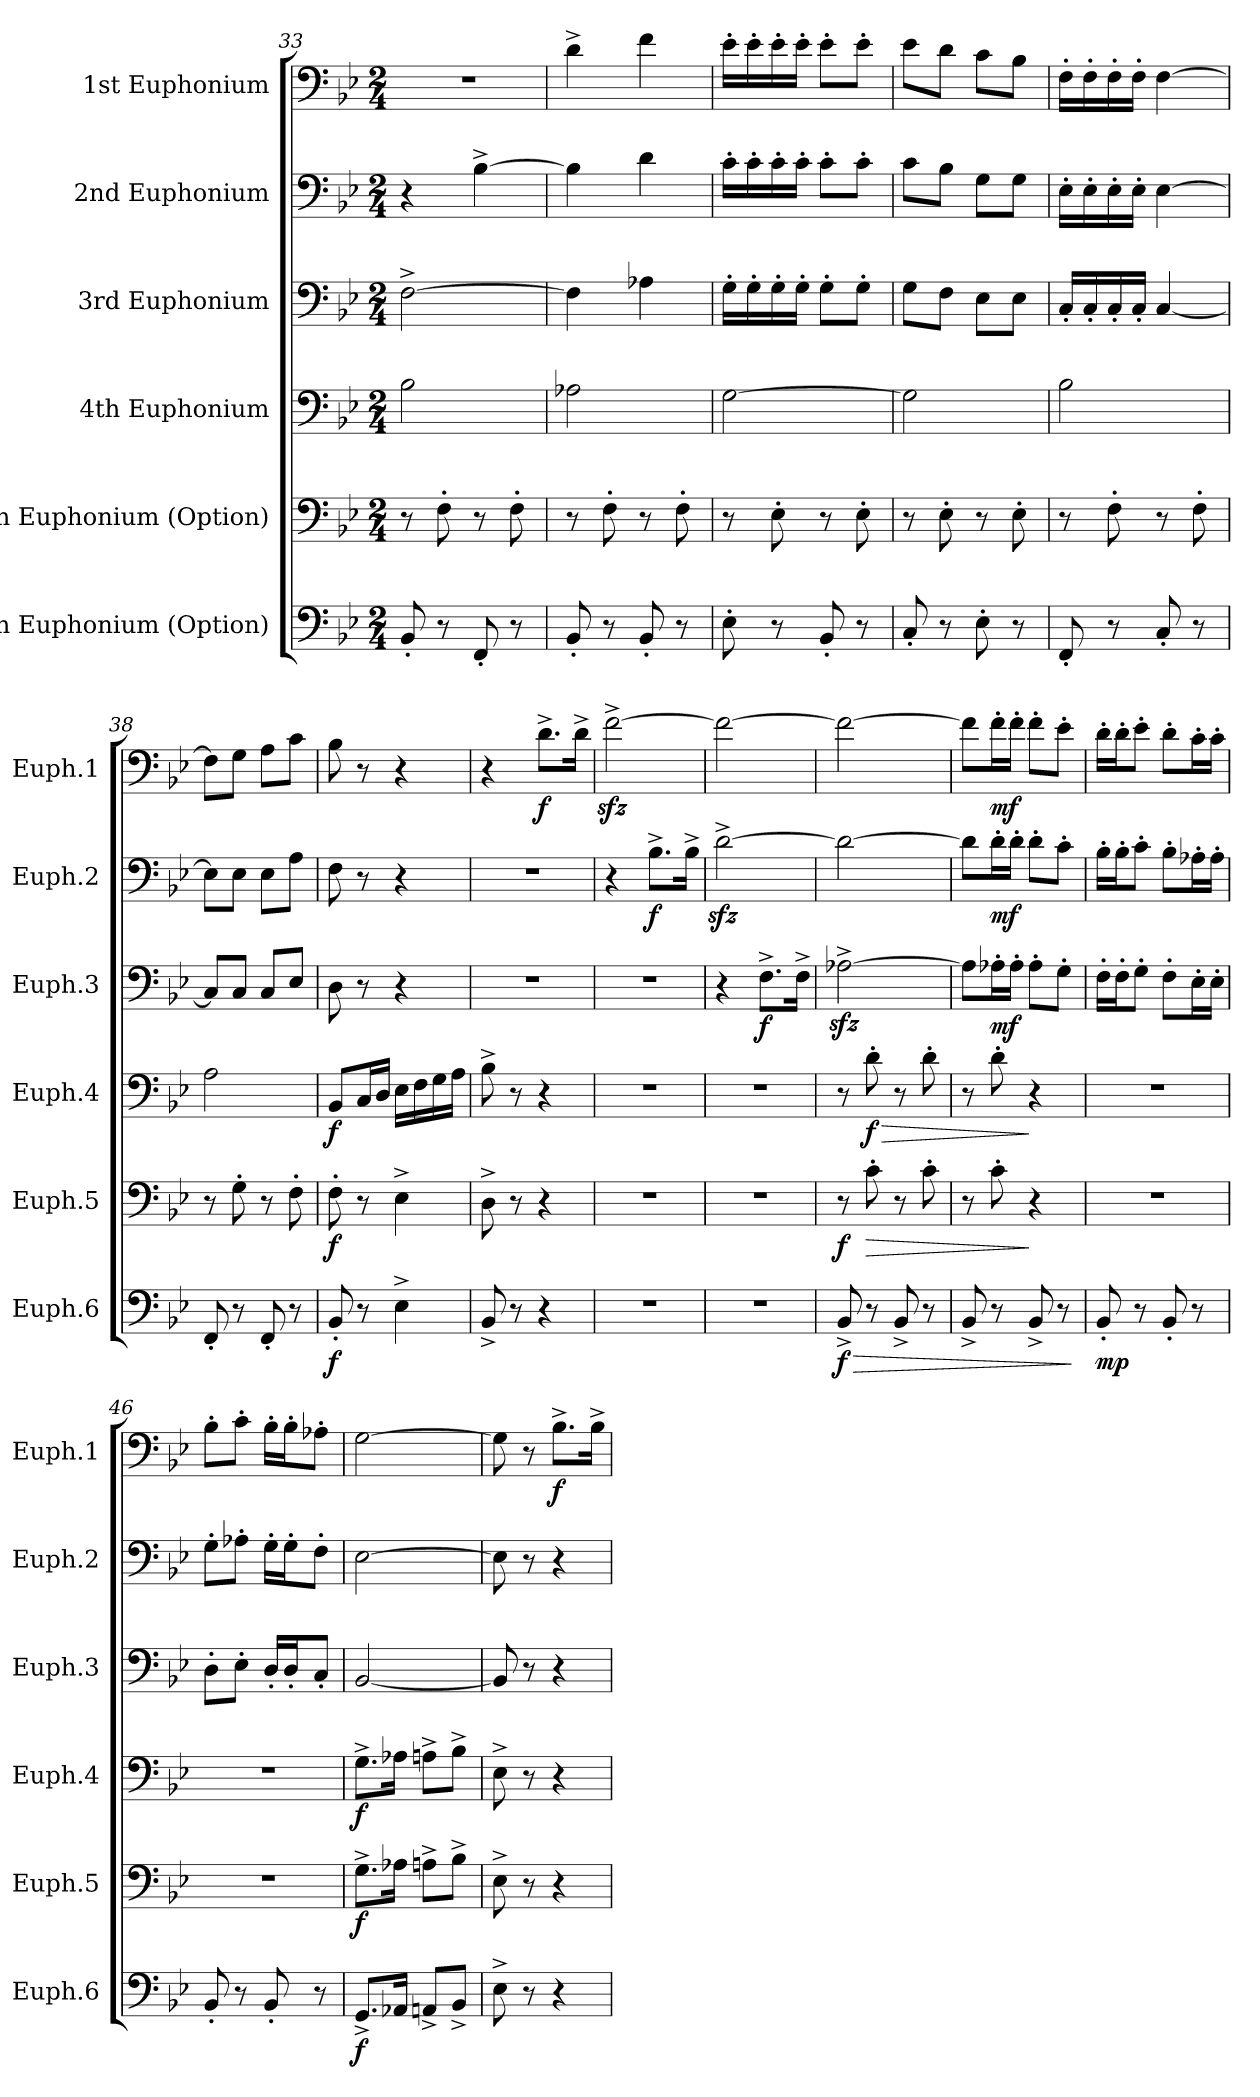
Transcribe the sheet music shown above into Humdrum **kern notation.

**kern	**dynam	**kern	**dynam	**kern	**dynam	**kern	**dynam	**kern	**dynam	**kern	**dynam
*part6	*part6	*part5	*part5	*part4	*part4	*part3	*part3	*part2	*part2	*part1	*part1
*staff6	*staff6	*staff5	*staff5	*staff4	*staff4	*staff3	*staff3	*staff2	*staff2	*staff1	*staff1
*I"6th Euphonium (Option)	*	*I"5th Euphonium (Option)	*	*I"4th Euphonium	*	*I"3rd Euphonium	*	*I"2nd Euphonium	*	*I"1st Euphonium	*
*I'Euph.6	*	*I'Euph.5	*	*I'Euph.4	*	*I'Euph.3	*	*I'Euph.2	*	*I'Euph.1	*
*clefF4	*	*clefF4	*	*clefF4	*	*clefF4	*	*clefF4	*	*clefF4	*
*k[b-e-]	*	*k[b-e-]	*	*k[b-e-]	*	*k[b-e-]	*	*k[b-e-]	*	*k[b-e-]	*
*M2/4	*	*M2/4	*	*M2/4	*	*M2/4	*	*M2/4	*	*M2/4	*
=33	=33	=33	=33	=33	=33	=33	=33	=33	=33	=33	=33
8BB-'/	.	8r	.	2B-\	.	[2F^\	.	4r	.	2r	.
8r	.	8F'\	.	.	.	.	.	.	.	.	.
8FF'/	.	8r	.	.	.	.	.	[4B-^\	.	.	.
8r	.	8F'\	.	.	.	.	.	.	.	.	.
=34	=34	=34	=34	=34	=34	=34	=34	=34	=34	=34	=34
8BB-'/	.	8r	.	2A-X\	.	4F\]	.	4B-\]	.	4d^\	.
8r	.	8F'\	.	.	.	.	.	.	.	.	.
8BB-'/	.	8r	.	.	.	4A-X\	.	4d\	.	4f\	.
8r	.	8F'\	.	.	.	.	.	.	.	.	.
=35	=35	=35	=35	=35	=35	=35	=35	=35	=35	=35	=35
8E-'\	.	8r	.	[2G\	.	16G'\LL	.	16c'\LL	.	16e-'\LL	.
.	.	.	.	.	.	16G'\	.	16c'\	.	16e-'\	.
8r	.	8E-'\	.	.	.	16G'\	.	16c'\	.	16e-'\	.
.	.	.	.	.	.	16G'\JJ	.	16c'\JJ	.	16e-'\JJ	.
8BB-'/	.	8r	.	.	.	8G'\L	.	8c'\L	.	8e-'\L	.
8r	.	8E-'\	.	.	.	8G'\J	.	8c'\J	.	8e-'\J	.
!!LO:PB:g=z
=36	=36	=36	=36	=36	=36	=36	=36	=36	=36	=36	=36
8C'/	.	8r	.	2G\]	.	8G\L	.	8c\L	.	8e-\L	.
8r	.	8E-'\	.	.	.	8F\J	.	8B-\J	.	8d\J	.
8E-'\	.	8r	.	.	.	8E-\L	.	8G\L	.	8c\L	.
8r	.	8E-'\	.	.	.	8E-\J	.	8G\J	.	8B-\J	.
=37	=37	=37	=37	=37	=37	=37	=37	=37	=37	=37	=37
8FF'/	.	8r	.	2B-\	.	16C'/LL	.	16E-'\LL	.	16F'\LL	.
.	.	.	.	.	.	16C'/	.	16E-'\	.	16F'\	.
8r	.	8F'\	.	.	.	16C'/	.	16E-'\	.	16F'\	.
.	.	.	.	.	.	16C'/JJ	.	16E-'\JJ	.	16F'\JJ	.
8C'/	.	8r	.	.	.	[4C/	.	[4E-\	.	[4F\	.
8r	.	8F'\	.	.	.	.	.	.	.	.	.
=38	=38	=38	=38	=38	=38	=38	=38	=38	=38	=38	=38
8FF'/	.	8r	.	2A\	.	8C/L]	.	8E-\L]	.	8F\L]	.
8r	.	8G'\	.	.	.	8C/J	.	8E-\J	.	8G\J	.
8FF'/	.	8r	.	.	.	8C/L	.	8E-\L	.	8A\L	.
8r	.	8F'\	.	.	.	8E-/J	.	8A\J	.	8c\J	.
=39	=39	=39	=39	=39	=39	=39	=39	=39	=39	=39	=39
!	!LO:DY:b	!	!LO:DY:b	!	!LO:DY:b	!	!	!	!	!	!
8BB-'/	f	8F'\	f	8BB-/L	f	8D\	.	8F\	.	8B-\	.
8r	.	8r	.	16C/L	.	8r	.	8r	.	8r	.
.	.	.	.	16D/JJ	.	.	.	.	.	.	.
4E-^\	.	4E-^\	.	16E-\LL	.	4r	.	4r	.	4r	.
.	.	.	.	16F\	.	.	.	.	.	.	.
.	.	.	.	16G\	.	.	.	.	.	.	.
.	.	.	.	16A\JJ	.	.	.	.	.	.	.
=40	=40	=40	=40	=40	=40	=40	=40	=40	=40	=40	=40
8BB-^/	.	8D^\	.	8B-^\	.	2r	.	2r	.	4r	.
8r	.	8r	.	8r	.	.	.	.	.	.	.
!	!	!	!	!	!	!	!	!	!	!	!LO:DY:b
4r	.	4r	.	4r	.	.	.	.	.	8.d^\L	f
.	.	.	.	.	.	.	.	.	.	16d^\Jk	.
=41	=41	=41	=41	=41	=41	=41	=41	=41	=41	=41	=41
2r	.	2r	.	2r	.	2r	.	4r	.	[2fzz<^\	.
!	!	!	!	!	!	!	!	!	!LO:DY:b	!	!
.	.	.	.	.	.	.	.	8.B-^\L	f	.	.
.	.	.	.	.	.	.	.	16B-^\Jk	.	.	.
!!LO:LB:g=z
=42	=42	=42	=42	=42	=42	=42	=42	=42	=42	=42	=42
2r	.	2r	.	2r	.	4r	.	[2dzz<^\	.	2f\_	.
!	!	!	!	!	!	!	!LO:DY:b	!	!	!	!
.	.	.	.	.	.	8.F^\L	f	.	.	.	.
.	.	.	.	.	.	16F^\Jk	.	.	.	.	.
=43	=43	=43	=43	=43	=43	=43	=43	=43	=43	=43	=43
!	!LO:HP:b	!	!	!	!	!	!	!	!	!	!
!	!LO:DY:n=1:b	!	!LO:DY:b	!	!	!	!	!	!	!	!
8BB-^/	> f	8r	f	8r	.	[2A-Xzz<^\	.	2d\_	.	2f\_	.
!	!	!	!LO:HP:b	!	!LO:HP:b	!	!	!	!	!	!
!	!	!	!	!	!LO:DY:n=1:b	!	!	!	!	!	!
8r	.	8c'\	>	8d'\	> f	.	.	.	.	.	.
8BB-^/	.	8r	.	8r	.	.	.	.	.	.	.
8r	.	8c'\	.	8d'\	.	.	.	.	.	.	.
=44	=44	=44	=44	=44	=44	=44	=44	=44	=44	=44	=44
8BB-^/	.	8r	.	8r	.	8A-\L]	.	8d\L]	.	8f\L]	.
!	!	!	!	!	!	!	!LO:DY:b	!	!LO:DY:b	!	!LO:DY:b
8r	.	8c'\	.	8d'\	.	16A-X'\L	mf	16d'\L	mf	16f'\L	mf
.	.	.	.	.	.	16A-'\JJ	.	16d'\JJ	.	16f'\JJ	.
8BB-^/	.	4r	]	4r	]	8A-'\L	.	8d'\L	.	8f'\L	.
8r	.	.	.	.	.	8G'\J	.	8c'\J	.	8e-'\J	.
.	]	.	.	.	.	.	.	.	.	.	.
=45	=45	=45	=45	=45	=45	=45	=45	=45	=45	=45	=45
!	!LO:DY:b	!	!	!	!	!	!	!	!	!	!
8BB-'/	mp	2r	.	2r	.	16F'\LL	.	16B-'\LL	.	16d'\LL	.
.	.	.	.	.	.	16F'\J	.	16B-'\J	.	16d'\J	.
8r	.	.	.	.	.	8G'\J	.	8c'\J	.	8e-'\J	.
8BB-'/	.	.	.	.	.	8F'\L	.	8B-'\L	.	8d'\L	.
8r	.	.	.	.	.	16E-'\L	.	16A-X'\L	.	16c'\L	.
.	.	.	.	.	.	16E-'\JJ	.	16A-'\JJ	.	16c'\JJ	.
=46	=46	=46	=46	=46	=46	=46	=46	=46	=46	=46	=46
8BB-'/	.	2r	.	2r	.	8D'\L	.	8G'\L	.	8B-'\L	.
8r	.	.	.	.	.	8E-'\J	.	8A-X'\J	.	8c'\J	.
8BB-'/	.	.	.	.	.	16D'/LL	.	16G'\LL	.	16B-'\LL	.
.	.	.	.	.	.	16D'/J	.	16G'\J	.	16B-'\J	.
8r	.	.	.	.	.	8C'/J	.	8F'\J	.	8A-X'\J	.
=47	=47	=47	=47	=47	=47	=47	=47	=47	=47	=47	=47
!	!LO:DY:b	!	!LO:DY:b	!	!LO:DY:b	!	!	!	!	!	!
8.GG^/L	f	8.G^\L	f	8.G^\L	f	[2BB-/	.	[2E-\	.	[2G\	.
16AA-X/Jk	.	16A-X\Jk	.	16A-X\Jk	.	.	.	.	.	.	.
8AAn^/L	.	8An^\L	.	8An^\L	.	.	.	.	.	.	.
8BB-^/J	.	8B-^\J	.	8B-^\J	.	.	.	.	.	.	.
!!LO:PB:g=z
=48	=48	=48	=48	=48	=48	=48	=48	=48	=48	=48	=48
8E-^\	.	8E-^\	.	8E-^\	.	8BB-/]	.	8E-\]	.	8G\]	.
8r	.	8r	.	8r	.	8r	.	8r	.	8r	.
!	!	!	!	!	!	!	!	!	!	!	!LO:DY:b
4r	.	4r	.	4r	.	4r	.	4r	.	8.B-^\L	f
.	.	.	.	.	.	.	.	.	.	16B-^\Jk	.
=	=	=	=	=	=	=	=	=	=	=	=
*-	*-	*-	*-	*-	*-	*-	*-	*-	*-	*-	*-
